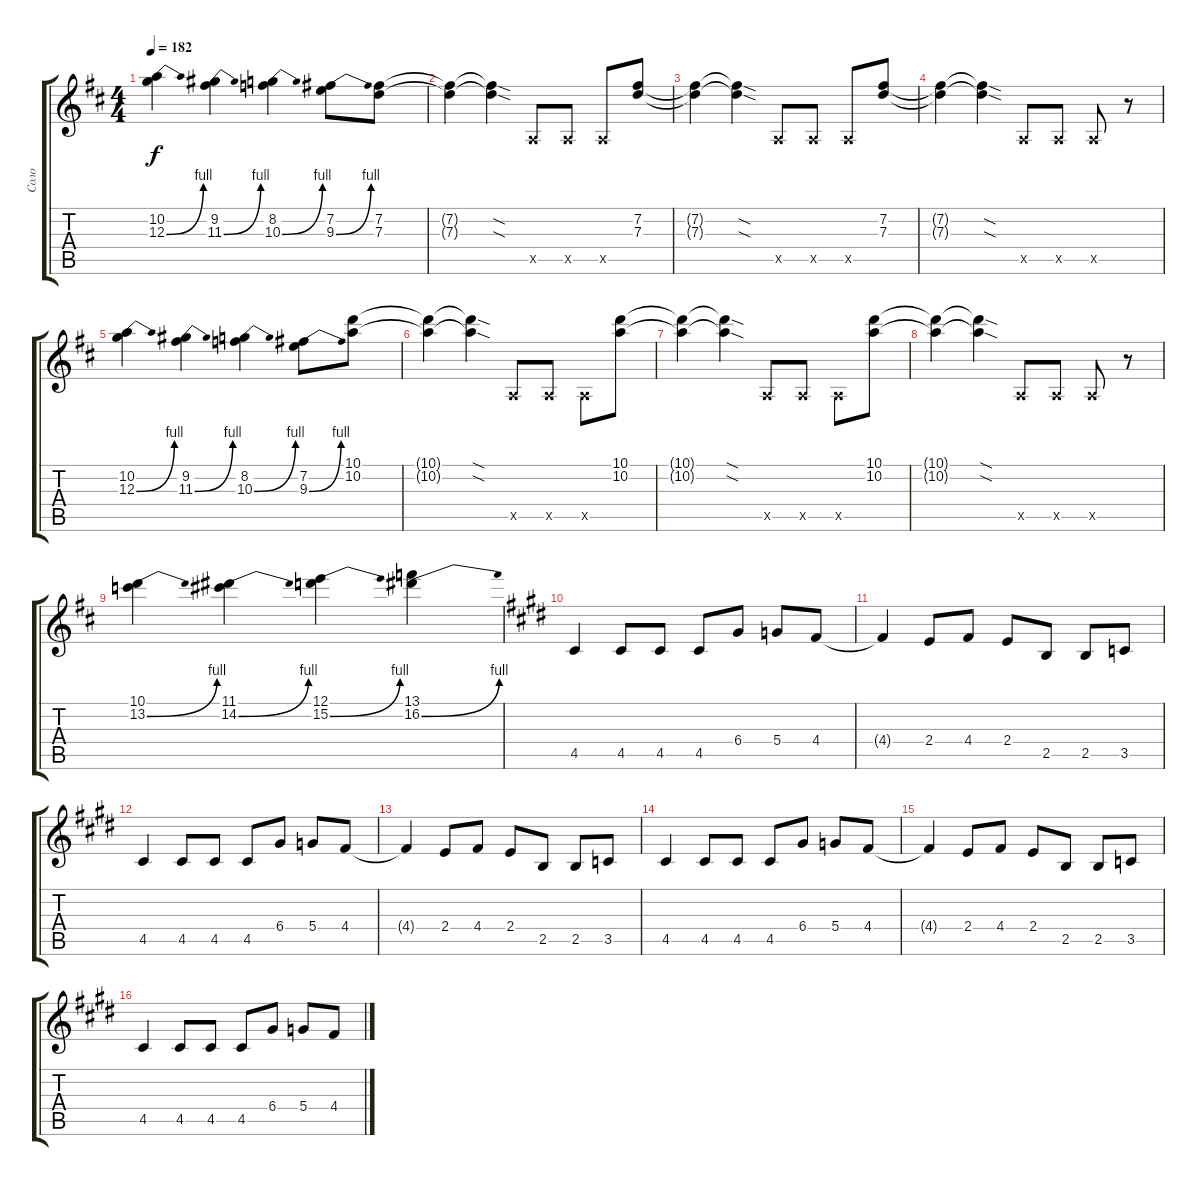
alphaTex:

\track ("Соло" "Соло") {instrument distortionguitar}
\staff {score tabs}
\tuning (E4 B3 G3 D3 A2 E2) {hide}
\ts (4 4)
\tempo 182
\clef g2
\ks d
(10.2 12.3{be (bend 0 0 60 4)}).4{dy f} (9.2 11.3{be (bend 0 0 60 4)}).4 (8.2 10.3{be (bend 0 0 60 4)}).4 (7.2 9.3{be (bend 0 0 60 4)}).8 (7.2 7.3).8 |
(7.2{t} 7.3{t}).4 (7.2{sod t} 7.3{sod t}).4 0.5{x}.8 0.5{x}.8 0.5{x}.8 (7.2 7.3).8 |
(7.2{t} 7.3{t}).4 (7.2{sod t} 7.3{sod t}).4 0.5{x}.8 0.5{x}.8 0.5{x}.8 (7.2 7.3).8 |
(7.2{t} 7.3{t}).4 (7.2{sod t} 7.3{sod t}).4 0.5{x}.8 0.5{x}.8 0.5{x}.8 r.8 |
(10.2 12.3{be (bend 0 0 60 4)}).4 (9.2 11.3{be (bend 0 0 60 4)}).4 (8.2 10.3{be (bend 0 0 60 4)}).4 (7.2 9.3{be (bend 0 0 60 4)}).8 (10.1 10.2).8 |
(10.1{t} 10.2{t}).4 (10.1{sod t} 10.2{sod t}).4 0.5{x}.8 0.5{x}.8 0.5{x}.8 (10.1 10.2).8 |
(10.1{t} 10.2{t}).4 (10.1{sod t} 10.2{sod t}).4 0.5{x}.8 0.5{x}.8 0.5{x}.8 (10.1 10.2).8 |
(10.1{t} 10.2{t}).4 (10.1{sod t} 10.2{sod t}).4 0.5{x}.8 0.5{x}.8 0.5{x}.8 r.8 |
(10.1 13.2{be (bend 0 0 60 4)}).4 (11.1 14.2{be (bend 0 0 60 4)}).4 (12.1 15.2{be (bend 0 0 60 4)}).4 (13.1 16.2{be (bend 0 0 60 4)}).4 |
\ks e
4.5.4 4.5.8 4.5.8 4.5.8 6.4.8 5.4.8 4.4.8 |
4.4{t}.4 2.4.8 4.4.8 2.4.8 2.5.8 2.5.8 3.5.8 |
4.5.4 4.5.8 4.5.8 4.5.8 6.4.8 5.4.8 4.4.8 |
4.4{t}.4 2.4.8 4.4.8 2.4.8 2.5.8 2.5.8 3.5.8 |
4.5.4 4.5.8 4.5.8 4.5.8 6.4.8 5.4.8 4.4.8 |
4.4{t}.4 2.4.8 4.4.8 2.4.8 2.5.8 2.5.8 3.5.8 |
4.5.4 4.5.8 4.5.8 4.5.8 6.4.8 5.4.8 4.4.8
